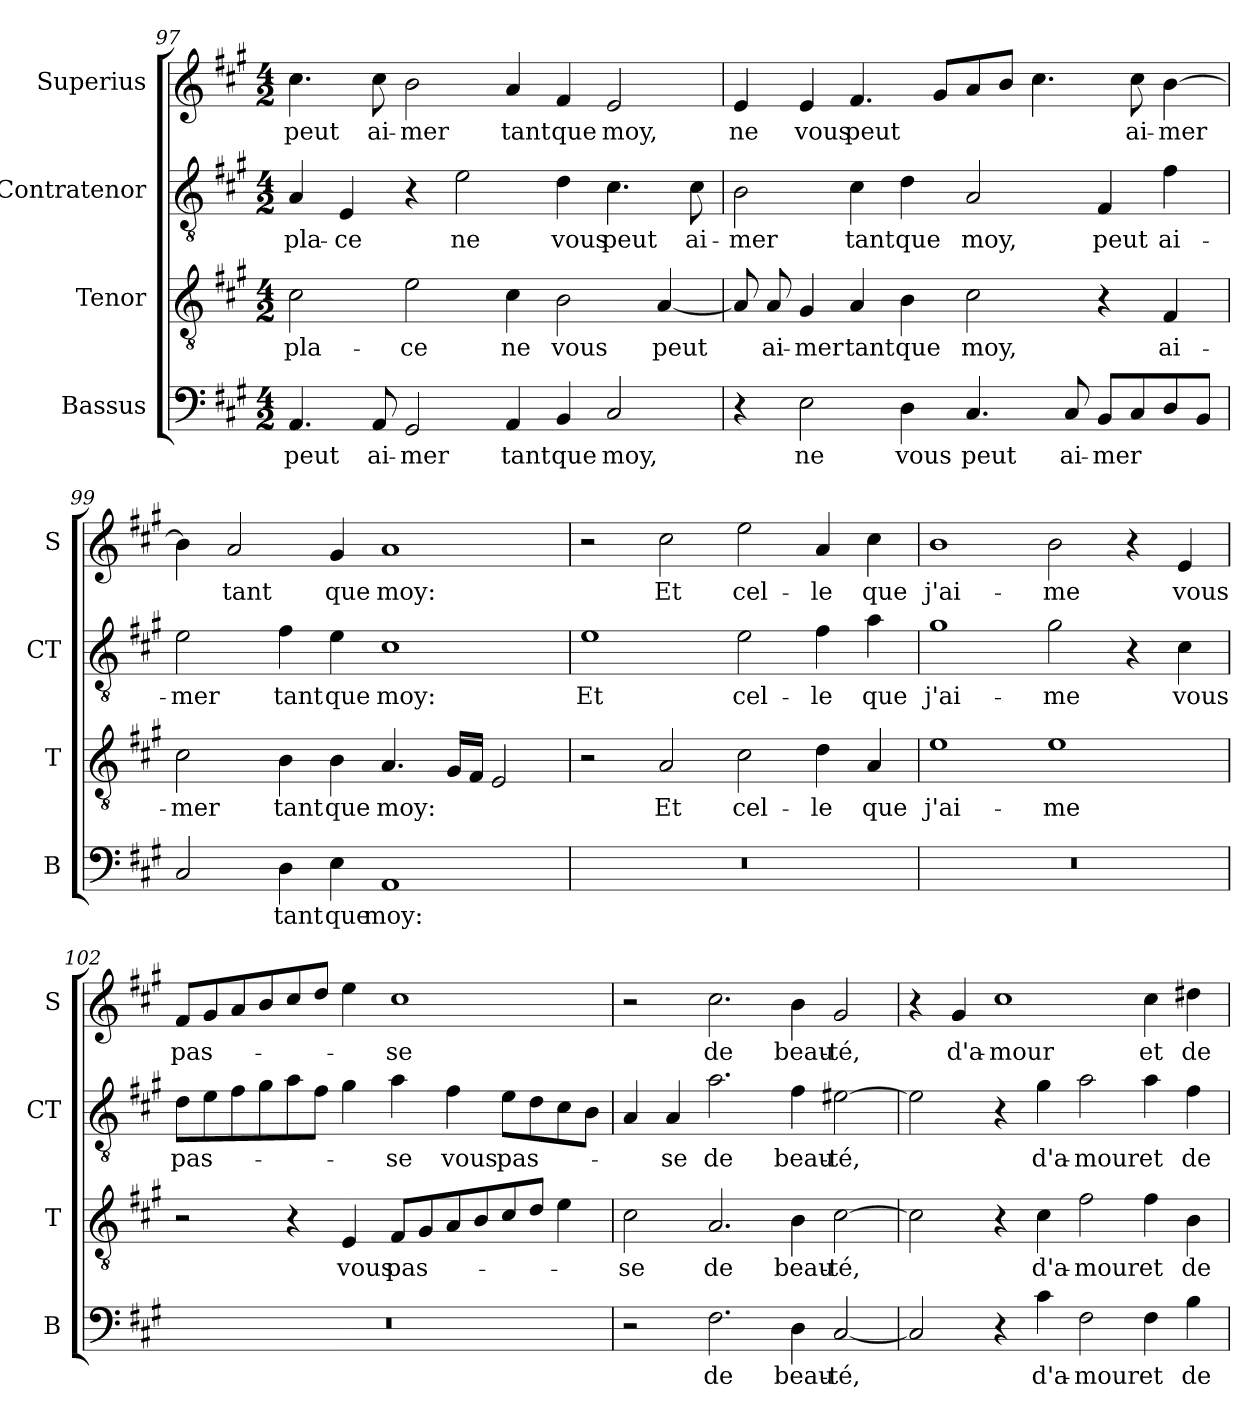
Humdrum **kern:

**kern	**text	**kern	**text	**kern	**text	**kern	**text
*part4	*part4	*part3	*part3	*part2	*part2	*part1	*part1
*staff4	*staff4	*staff3	*staff3	*staff2	*staff2	*staff1	*staff1
*I"Bassus	*	*I"Tenor	*	*I"Contratenor	*	*I"Superius	*
*I'B	*	*I'T	*	*I'CT	*	*I'S	*
*clefF4	*	*clefGv2	*	*clefGv2	*	*clefG2	*
*k[f#c#g#]	*	*k[f#c#g#]	*	*k[f#c#g#]	*	*k[f#c#g#]	*
*A:	*	*A:	*	*A:	*	*A:	*
*M4/2	*	*M4/2	*	*M4/2	*	*M4/2	*
=97	=97	=97	=97	=97	=97	=97	=97
!	!LO:LY:b	!	!LO:LY:b	!	!LO:LY:b	!	!LO:LY:b
4.AA/	peut	2c#\	pla-	4A/	pla-	4.cc#\	peut
!	!	!	!	!	!LO:LY:b	!	!
.	.	.	.	4E/	-ce	.	.
!	!LO:LY:b	!	!	!	!	!	!LO:LY:b
8AA/	ai-	.	.	.	.	8cc#\	ai-
!	!LO:LY:b	!	!LO:LY:b	!	!	!	!LO:LY:b
2GG#/	-mer	2e\	-ce	4r	.	2b\	-mer
!	!	!	!	!	!LO:LY:b	!	!
.	.	.	.	2e\	ne	.	.
!	!LO:LY:b	!	!LO:LY:b	!	!	!	!LO:LY:b
4AA/	tant	4c#\	ne	.	.	4a/	tant
!	!LO:LY:b	!	!LO:LY:b	!	!LO:LY:b	!	!LO:LY:b
4BB/	que	2B\	vous	4d\	vous	4f#/	que
!	!LO:LY:b	!	!	!	!LO:LY:b	!	!LO:LY:b
2C#/	moy,	.	.	4.c#\	peut	2e/	moy,
!	!	!	!LO:LY:b	!	!	!	!
.	.	[4A/	peut	.	.	.	.
!	!	!	!	!	!LO:LY:b	!	!
.	.	.	.	8c#\	ai-	.	.
!!LO:LB:g=z
=98	=98	=98	=98	=98	=98	=98	=98
!	!	!	!	!	!LO:LY:b	!	!LO:LY:b
4r	.	8A/]	.	2B\	-mer	4e/	ne
!	!	!	!LO:LY:b	!	!	!	!
.	.	8A/	ai-	.	.	.	.
!	!LO:LY:b	!	!LO:LY:b	!	!	!	!LO:LY:b
2E\	ne	4G#/	-mer	.	.	4e/	vous
!	!	!	!LO:LY:b	!	!LO:LY:b	!	!LO:LY:b
.	.	4A/	tant	4c#\	tant	4.f#/	peut
!	!LO:LY:b	!	!LO:LY:b	!	!LO:LY:b	!	!
4D\	vous	4B\	que	4d\	que	.	.
.	.	.	.	.	.	8g#/L	.
!	!LO:LY:b	!	!LO:LY:b	!	!LO:LY:b	!	!
4.C#/	peut	2c#\	moy,	2A/	moy,	8a/	.
.	.	.	.	.	.	8b/J	.
.	.	.	.	.	.	4.cc#\	.
!	!LO:LY:b	!	!	!	!	!	!
8C#/	ai-	.	.	.	.	.	.
!	!LO:LY:b	!	!	!	!LO:LY:b	!	!
8BB/L	-mer	4r	.	4F#/	peut	.	.
!	!	!	!	!	!	!	!LO:LY:b
8C#/	.	.	.	.	.	8cc#\	ai-
!	!	!	!LO:LY:b	!	!LO:LY:b	!	!LO:LY:b
8D/	.	4F#/	ai-	4f#\	ai-	[4b\	-mer
8BB/J	.	.	.	.	.	.	.
=99	=99	=99	=99	=99	=99	=99	=99
!	!	!	!LO:LY:b	!	!LO:LY:b	!	!
2C#/	.	2c#\	-mer	2e\	-mer	4b\]	.
!	!	!	!	!	!	!	!LO:LY:b
.	.	.	.	.	.	2a/	tant
!	!LO:LY:b	!	!LO:LY:b	!	!LO:LY:b	!	!
4D\	tant	4B\	tant	4f#\	tant	.	.
!	!LO:LY:b	!	!LO:LY:b	!	!LO:LY:b	!	!LO:LY:b
4E\	que	4B\	que	4e\	que	4g#/	que
!	!LO:LY:b	!	!LO:LY:b	!	!LO:LY:b	!	!LO:LY:b
1AA	moy:	4.A/	moy:	1c#	moy:	1a	moy:
.	.	16G#/LL	.	.	.	.	.
.	.	16F#/JJ	.	.	.	.	.
.	.	2E/	.	.	.	.	.
=100	=100	=100	=100	=100	=100	=100	=100
!	!	!	!	!	!LO:LY:b	!	!
0r	.	2r	.	1e	Et	2r	.
!	!	!	!LO:LY:b	!	!	!	!LO:LY:b
.	.	2A/	Et	.	.	2cc#\	Et
!	!	!	!LO:LY:b	!	!LO:LY:b	!	!LO:LY:b
.	.	2c#\	cel-	2e\	cel-	2ee\	cel-
!	!	!	!LO:LY:b	!	!LO:LY:b	!	!LO:LY:b
.	.	4d\	-le	4f#\	-le	4a/	-le
!	!	!	!LO:LY:b	!	!LO:LY:b	!	!LO:LY:b
.	.	4A/	que	4a\	que	4cc#\	que
!!LO:LB:g=z
=101	=101	=101	=101	=101	=101	=101	=101
!	!	!	!LO:LY:b	!	!LO:LY:b	!	!LO:LY:b
0r	.	1e	j'ai-	1g#	j'ai-	1b	j'ai-
!	!	!	!LO:LY:b	!	!LO:LY:b	!	!LO:LY:b
.	.	1e	-me	2g#\	-me	2b\	-me
.	.	.	.	4r	.	4r	.
!	!	!	!	!	!LO:LY:b	!	!LO:LY:b
.	.	.	.	4c#\	vous	4e/	vous
=102	=102	=102	=102	=102	=102	=102	=102
!	!	!	!	!	!LO:LY:b	!	!LO:LY:b
0r	.	2r	.	8d\L	pas-	8f#/L	pas-
.	.	.	.	8e\	.	8g#/	.
.	.	.	.	8f#\	.	8a/	.
.	.	.	.	8g#\	.	8b/	.
.	.	4r	.	8a\	.	8cc#/	.
.	.	.	.	8f#\J	.	8dd/J	.
!	!	!	!LO:LY:b	!	!	!	!
.	.	4E/	vous	4g#\	.	4ee\	.
!	!	!	!LO:LY:b	!	!LO:LY:b	!	!LO:LY:b
.	.	8F#/L	pas-	4a\	-se	1cc#	-se
.	.	8G#/	.	.	.	.	.
!	!	!	!	!	!LO:LY:b	!	!
.	.	8A/	.	4f#\	vous	.	.
.	.	8B/	.	.	.	.	.
!	!	!	!	!	!LO:LY:b	!	!
.	.	8c#/	.	8e\L	pas-	.	.
.	.	8d/J	.	8d\	.	.	.
.	.	4e\	.	8c#\	.	.	.
.	.	.	.	8B\J	.	.	.
=103	=103	=103	=103	=103	=103	=103	=103
!	!	!	!LO:LY:b	!	!	!	!
2r	.	2c#\	-se	4A/	.	2r	.
!	!	!	!	!	!LO:LY:b	!	!
.	.	.	.	4A/	-se	.	.
!	!LO:LY:b	!	!LO:LY:b	!	!LO:LY:b	!	!LO:LY:b
2.F#\	de	2.A/	de	2.a\	de	2.cc#\	de
!	!LO:LY:b	!	!LO:LY:b	!	!LO:LY:b	!	!LO:LY:b
4D\	beau-	4B\	beau-	4f#\	beau-	4b\	beau-
!	!LO:LY:b	!	!LO:LY:b	!	!LO:LY:b	!	!LO:LY:b
[2C#/	-té,	[2c#\	-té,	[2e#X\	-té,	2g#/	-té,
!!LO:PB:g=z
=104	=104	=104	=104	=104	=104	=104	=104
2C#/]	.	2c#\]	.	2e#\]	.	4r	.
!	!	!	!	!	!	!	!LO:LY:b
.	.	.	.	.	.	4g#/	d'a-
!	!	!	!	!	!	!	!LO:LY:b
4r	.	4r	.	4r	.	1cc#	-mour
!	!LO:LY:b	!	!LO:LY:b	!	!LO:LY:b	!	!
4c#\	d'a-	4c#\	d'a-	4g#\	d'a-	.	.
!	!LO:LY:b	!	!LO:LY:b	!	!LO:LY:b	!	!
2F#\	-mour	2f#\	-mour	2a\	-mour	.	.
!	!LO:LY:b	!	!LO:LY:b	!	!LO:LY:b	!	!LO:LY:b
4F#\	et	4f#\	et	4a\	et	4cc#\	et
!	!LO:LY:b	!	!LO:LY:b	!	!LO:LY:b	!	!LO:LY:b
4B\	de	4B\	de	4f#\	de	4dd#X\	de
=	=	=	=	=	=	=	=
*-	*-	*-	*-	*-	*-	*-	*-
